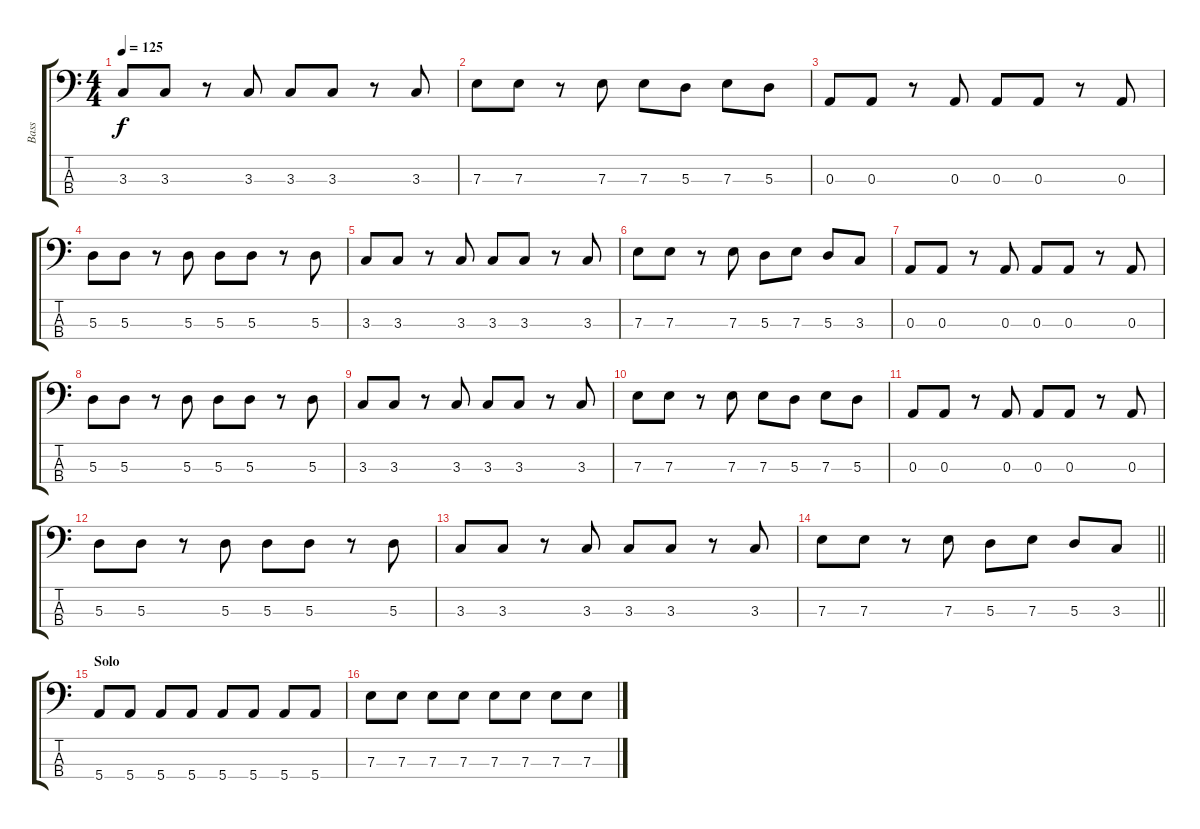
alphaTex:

\track ("Bass" "Bass") {instrument electricbassfinger}
\staff {score tabs}
\tuning (G2 D2 A1 E1) {hide}
\ts (4 4)
\tempo 125
\clef f4
\ks c
3.3.8{dy f} 3.3.8 r.8 3.3.8 3.3.8 3.3.8 r.8 3.3.8 |
7.3.8 7.3.8 r.8 7.3.8 7.3.8 5.3.8 7.3.8 5.3.8 |
0.3.8 0.3.8 r.8 0.3.8 0.3.8 0.3.8 r.8 0.3.8 |
5.3.8 5.3.8 r.8 5.3.8 5.3.8 5.3.8 r.8 5.3.8 |
3.3.8 3.3.8 r.8 3.3.8 3.3.8 3.3.8 r.8 3.3.8 |
7.3.8 7.3.8 r.8 7.3.8 5.3.8 7.3.8 5.3.8 3.3.8 |
0.3.8 0.3.8 r.8 0.3.8 0.3.8 0.3.8 r.8 0.3.8 |
5.3.8 5.3.8 r.8 5.3.8 5.3.8 5.3.8 r.8 5.3.8 |
3.3.8 3.3.8 r.8 3.3.8 3.3.8 3.3.8 r.8 3.3.8 |
7.3.8 7.3.8 r.8 7.3.8 7.3.8 5.3.8 7.3.8 5.3.8 |
0.3.8 0.3.8 r.8 0.3.8 0.3.8 0.3.8 r.8 0.3.8 |
5.3.8 5.3.8 r.8 5.3.8 5.3.8 5.3.8 r.8 5.3.8 |
3.3.8 3.3.8 r.8 3.3.8 3.3.8 3.3.8 r.8 3.3.8 |
\barLineRight lightlight
7.3.8 7.3.8 r.8 7.3.8 5.3.8 7.3.8 5.3.8 3.3.8 |
\section ("" "Solo")
5.4.8 5.4.8 5.4.8 5.4.8 5.4.8 5.4.8 5.4.8 5.4.8 |
7.3.8 7.3.8 7.3.8 7.3.8 7.3.8 7.3.8 7.3.8 7.3.8
